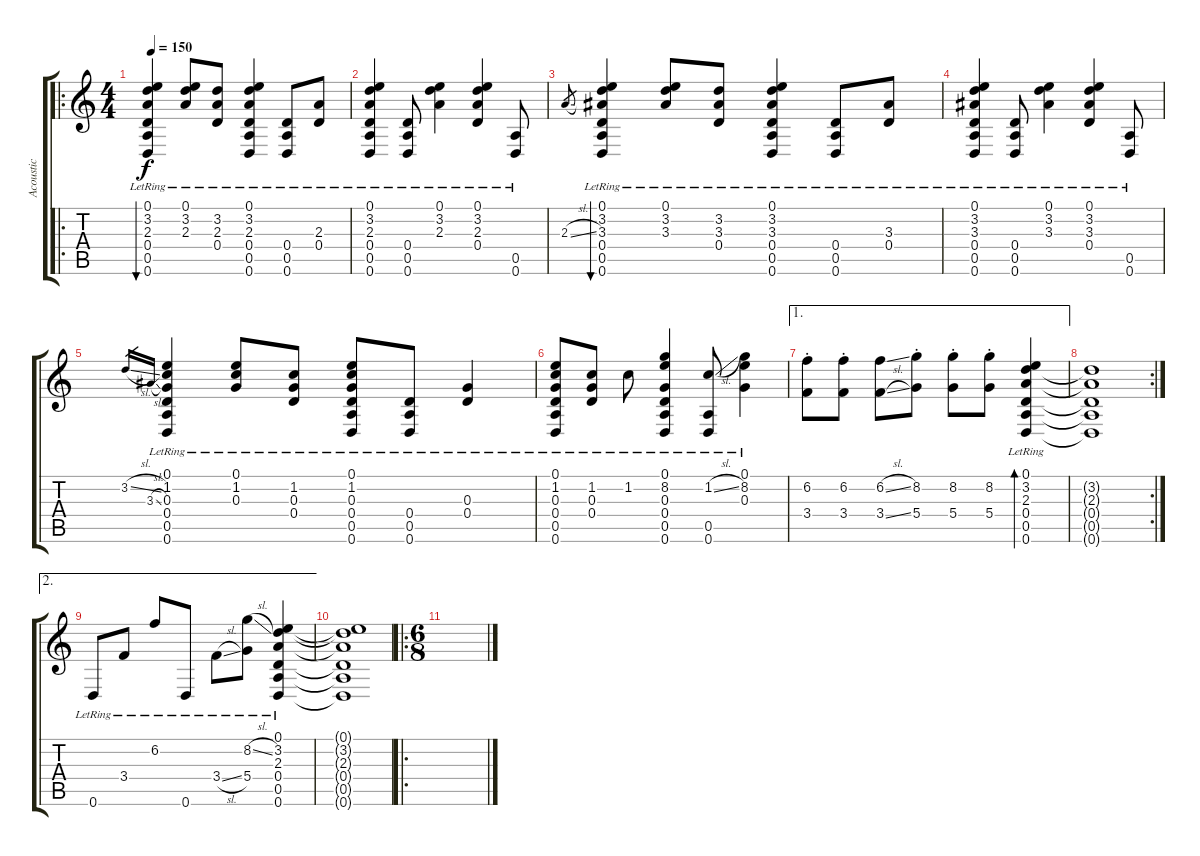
\track ("Acoustic" "Acoustic") {instrument electricguitarjazz}
\staff {score tabs}
\tuning (E4 B3 G3 D3 A2 D2) {hide}
\ro
\ts (4 4)
\tempo 150
\clef g2
\ks c
(0.1{lr} 3.2{lr} 2.3{lr} 0.4{lr} 0.5{lr} 0.6{lr}).4{bu 120 dy f instrument electricguitarjazz} (0.1{lr} 3.2{lr} 2.3{lr}).8 (3.2{lr} 2.3{lr} 0.4{lr}).8 (0.1{lr} 3.2{lr} 2.3{lr} 0.4{lr} 0.5{lr} 0.6{lr}).4 (0.4{lr} 0.5{lr} 0.6{lr}).8 (2.3{lr} 0.4{lr}).8 |
(0.1{lr} 3.2{lr} 2.3{lr} 0.4{lr} 0.5{lr} 0.6{lr}).4 (0.4{lr} 0.5{lr} 0.6{lr}).8 (0.1{lr} 3.2{lr} 2.3{lr}).4 (0.1{lr} 3.2{lr} 2.3{lr} 0.4{lr}).4 (0.5{lr} 0.6{lr}).8 |
2.3{sl}.8{gr} (0.1{lr} 3.2{lr} 3.3{lr} 0.4{lr} 0.5{lr} 0.6{lr}).4{bu 120} (0.1{lr} 3.2{lr} 3.3{lr}).8 (3.2{lr} 3.3{lr} 0.4{lr}).8 (0.1{lr} 3.2{lr} 3.3{lr} 0.4{lr} 0.5{lr} 0.6{lr}).4 (0.4{lr} 0.5{lr} 0.6{lr}).8 (3.3{lr} 0.4{lr}).8 |
(0.1{lr} 3.2{lr} 3.3{lr} 0.4{lr} 0.5{lr} 0.6{lr}).4 (0.4{lr} 0.5{lr} 0.6{lr}).8 (0.1{lr} 3.2{lr} 3.3{lr}).4 (0.1{lr} 3.2{lr} 3.3{lr} 0.4{lr}).4 (0.5{lr} 0.6{lr}).8 |
3.2{sl}.16{gr} 3.3{sl}.16{gr} (0.1{lr} 1.2{lr} 0.3{lr} 0.4{lr} 0.5{lr} 0.6{lr}).4 (0.1{lr} 1.2{lr} 0.3{lr}).8 (1.2{lr} 0.3{lr} 0.4{lr}).8 (0.1{lr} 1.2{lr} 0.3{lr} 0.4{lr} 0.5{lr} 0.6{lr}).8 (0.4{lr} 0.5{lr} 0.6{lr}).8 (0.3{lr} 0.4{lr}).4 |
(0.1{lr} 1.2{lr} 0.3{lr} 0.4{lr} 0.5{lr} 0.6{lr}).8 (1.2{lr} 0.3{lr} 0.4{lr}).8 1.2{lr}.8 (0.1{lr} 8.2{lr} 0.3{lr} 0.4{lr} 0.5{lr} 0.6{lr}).4 (1.2{sl} 0.5{lr} 0.6{lr}).8 (0.1{lr} 8.2 0.3{lr}).4 |
\ae 1
(6.2 3.4{st}).8 (6.2 3.4{st}).8 (6.2{sl} 3.4{sl}).8 (8.2 5.4{st}).8 (8.2 5.4{st}).8 (8.2 5.4{st}).8 (0.1{lr} 3.2{lr} 2.3{lr} 0.4{lr} 0.5{lr} 0.6{lr}).4{bd 120} |
\rc 2
(3.2{t} 2.3{t} 0.4{t} 0.5{t} 0.6{t}).1 |
\ae 2
0.6{lr}.8 3.4{lr}.8 6.2{lr}.8 0.6{lr}.8 3.4{sl lr}.8 (8.2{sl} 5.4{lr}).8 (0.1{lr} 3.2{lr} 2.3{lr} 0.4{lr} 0.5{lr} 0.6{lr}).4 |
(0.1{t} 3.2{t} 2.3{t} 0.4{t} 0.5{t} 0.6{t}).1 |
\ro
\ts (6 8)
